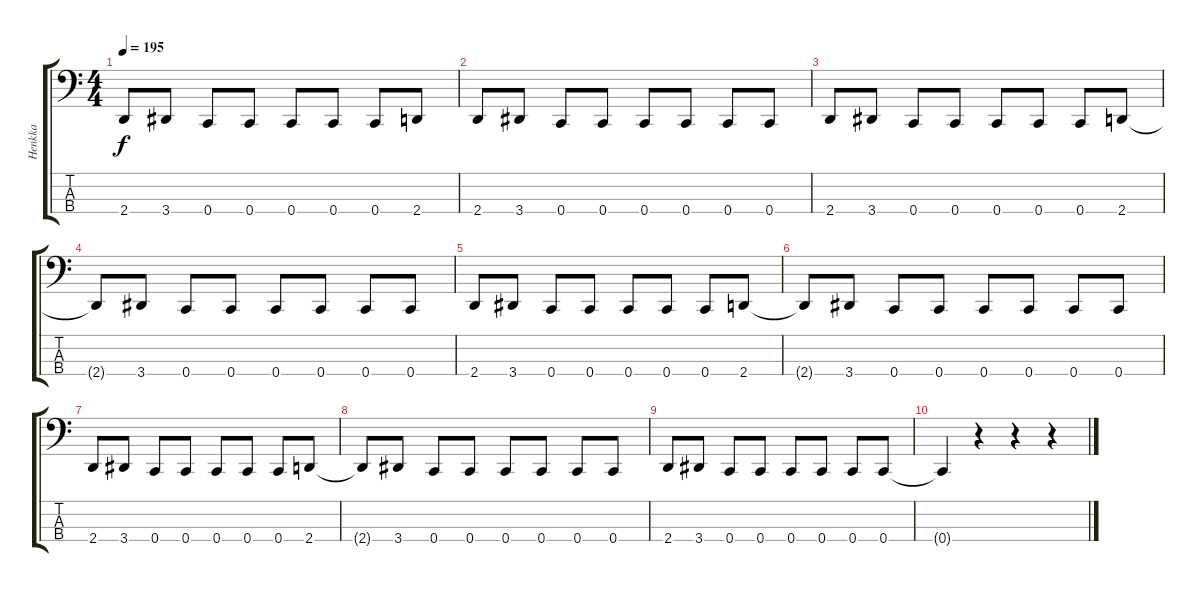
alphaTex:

\track ("Henkka" "Henkka") {instrument electricbasspick}
\staff {score tabs}
\tuning (F2 C2 G1 C1) {hide}
\ts (4 4)
\tempo 195
\clef f4
\ks c
2.4.8{dy f} 3.4.8 0.4.8 0.4.8 0.4.8 0.4.8 0.4.8 2.4.8 |
2.4.8 3.4.8 0.4.8 0.4.8 0.4.8 0.4.8 0.4.8 0.4.8 |
2.4.8 3.4.8 0.4.8 0.4.8 0.4.8 0.4.8 0.4.8 2.4.8 |
2.4{t}.8 3.4.8 0.4.8 0.4.8 0.4.8 0.4.8 0.4.8 0.4.8 |
2.4.8 3.4.8 0.4.8 0.4.8 0.4.8 0.4.8 0.4.8 2.4.8 |
2.4{t}.8 3.4.8 0.4.8 0.4.8 0.4.8 0.4.8 0.4.8 0.4.8 |
2.4.8 3.4.8 0.4.8 0.4.8 0.4.8 0.4.8 0.4.8 2.4.8 |
2.4{t}.8 3.4.8 0.4.8 0.4.8 0.4.8 0.4.8 0.4.8 0.4.8 |
2.4.8 3.4.8 0.4.8 0.4.8 0.4.8 0.4.8 0.4.8 0.4.8 |
0.4{t}.4 r.4 r.4 r.4
